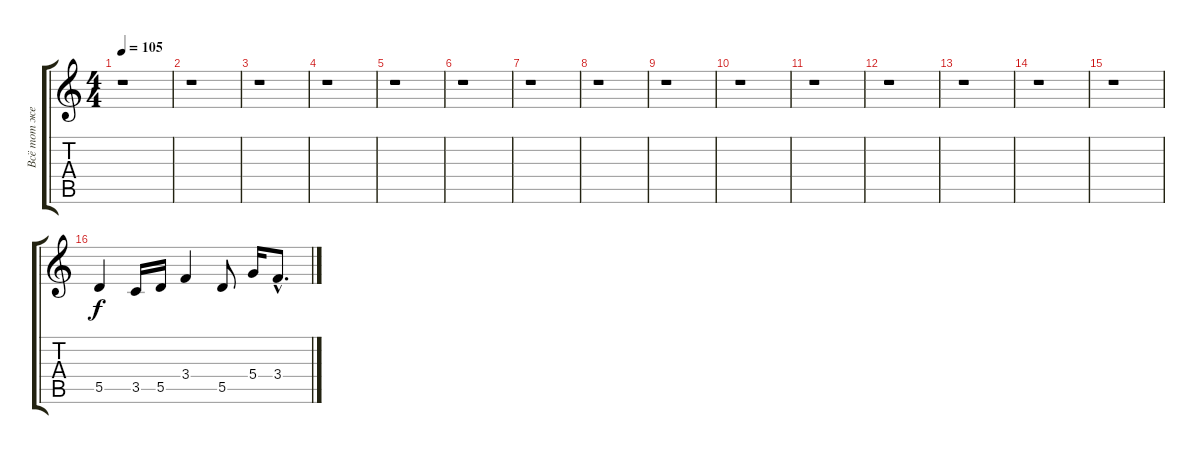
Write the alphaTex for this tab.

\track ("Всё тот же Макс" "Всё тот же") {instrument acousticguitarsteel}
\staff {score tabs}
\tuning (E4 B3 G3 D3 A2 E2) {hide}
\ts (4 4)
\tempo 105
\clef g2
\ks c
r.1{dy f instrument acousticguitarsteel} |
r.1 |
r.1 |
r.1 |
r.1 |
r.1 |
r.1 |
r.1 |
r.1 |
r.1 |
r.1 |
r.1 |
r.1 |
r.1 |
r.1 |
5.5.4 3.5.16 5.5.16 3.4.4 5.5.8 5.4.16 3.4{hac}.8{d}
